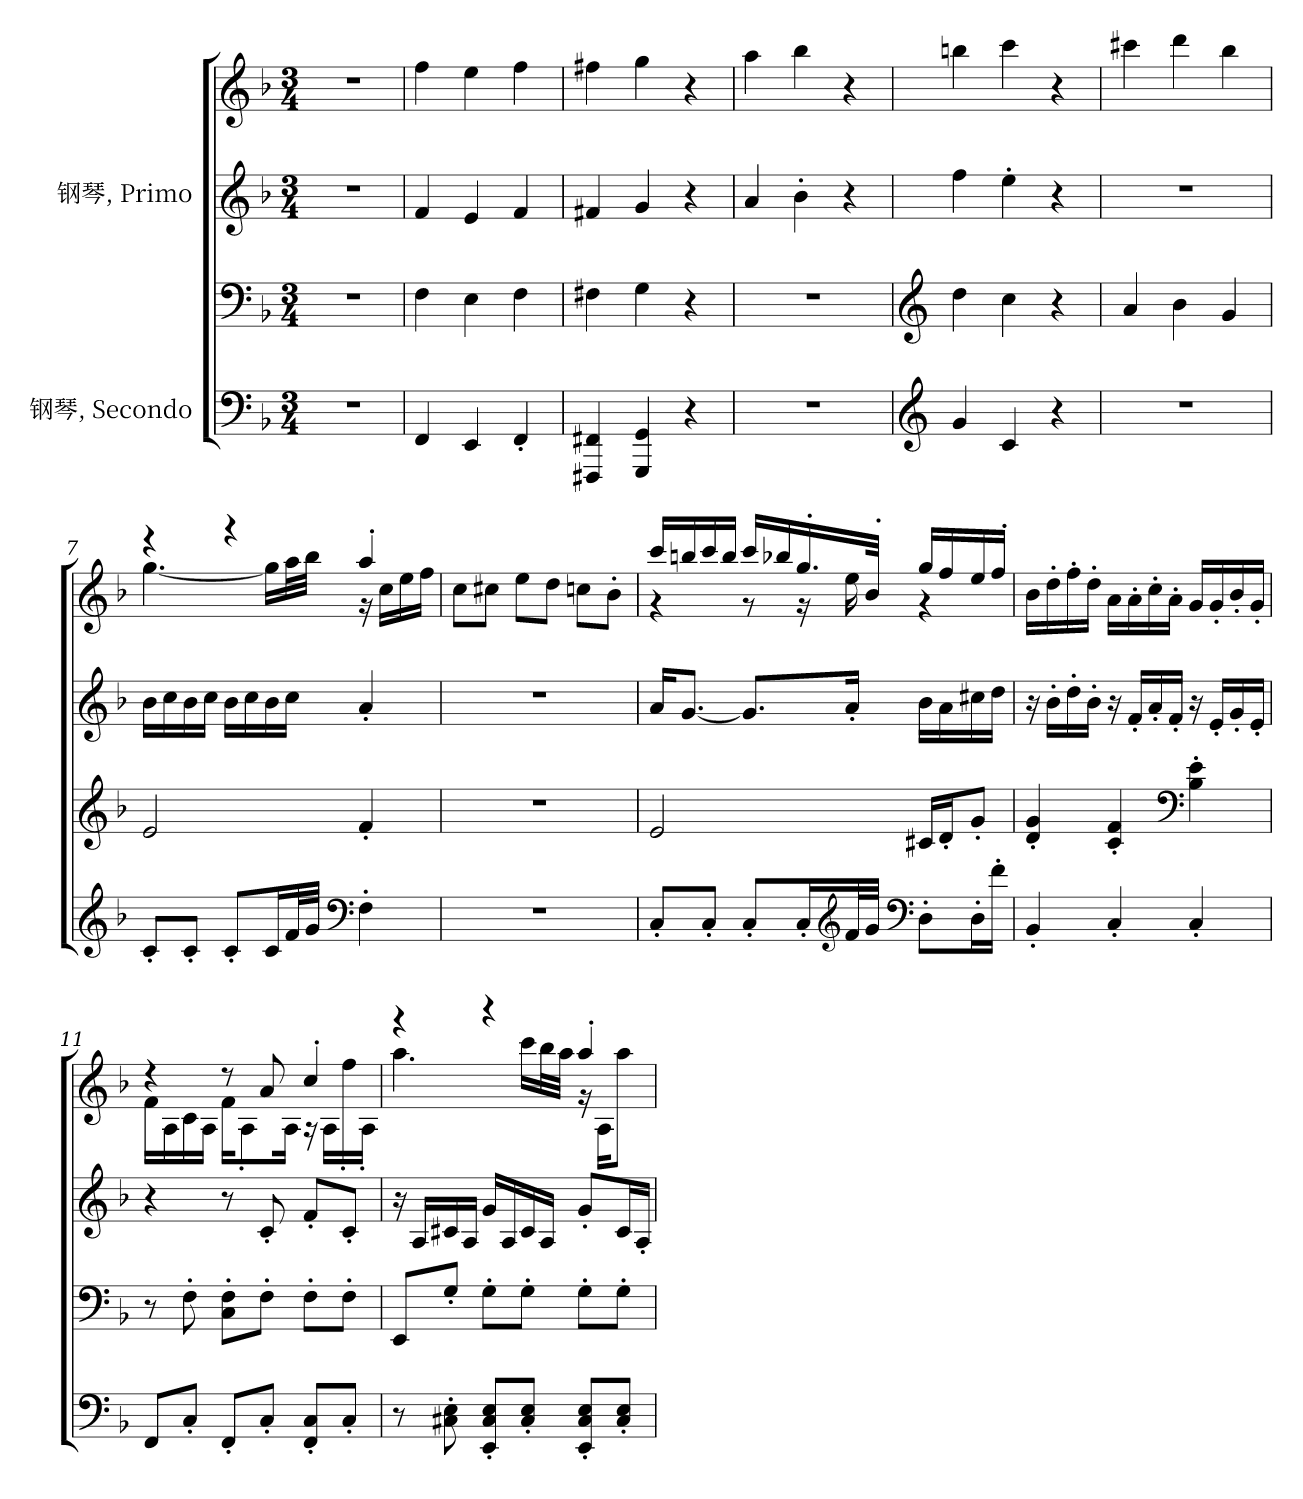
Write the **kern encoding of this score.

**kern	**kern	**kern	**kern
*part2	*part2	*part1	*part1
*staff4	*staff3	*staff2	*staff1
*I"钢琴, Secondo	*	*I"钢琴, Primo	*
*clefF4	*clefF4	*clefG2	*clefG2
*k[b-]	*k[b-]	*k[b-]	*k[b-]
*M3/4	*M3/4	*M3/4	*M3/4
*MM50	*MM50	*MM50	*MM50
=1	=1	=1	=1
2.r	2.r	2.r	2.r
=2	=2	=2	=2
4FF/	4F\	4f/	4ff\
4EE/	4E\	4e/	4ee\
4FF'/	4F\	4f/	4ff\
=3	=3	=3	=3
4FFF#X/ 4FF#X/	4F#X\	4f#X/	4ff#X\
4GGG/ 4GG/	4G\	4g/	4gg\
4r	4r	4r	4r
=4	=4	=4	=4
2.r	2.r	4a/	4aa\
.	.	4b-'\	4bb-\
.	.	4r	4r
=5	=5	=5	=5
*clefG2	*clefG2	*	*
4g/	4dd\	4ff\	4bbn\
4c/	4cc\	4ee'\	4ccc\
4r	4r	4r	4r
=6	=6	=6	=6
2.r	4a/	2.r	4ccc#X\
.	4b-\	.	4ddd\
.	4g/	.	4bb-\
!!LO:LB:g=z
=7	=7	=7	=7
*	*	*	*^
8c'/L	2e/	16b-\LL	4r	[4.gg\
.	.	16cc\	.	.
8c'/J	.	16b-\	.	.
.	.	16cc\JJ	.	.
8c'/L	.	16b-\LL	4r	.
.	.	16cc\	.	.
16c/L	.	16b-\	.	16gg\LL]
32f/L	.	16cc\JJ	.	32aa\L
32g/JJJ	.	.	.	32bb-\JJJ
*clefF4	*	*	*	*
4F'\	4f'/	4a'/	4aa'/	16r
.	.	.	.	16cc\LL
.	.	.	.	16ee\
.	.	.	.	16ff\JJ
*	*	*	*v	*v
=8	=8	=8	=8
2.r	2.r	2.r	8cc\L
.	.	.	8cc#X\J
.	.	.	8ee\L
.	.	.	8dd\J
.	.	.	8ccn\L
.	.	.	8b-'\J
=9	=9	=9	=9
*	*	*	*^
8C'/L	2e/	16a/KL	16ccc/LL	4r
.	.	[8.g/J	16bbn/	.
8C'/J	.	.	16ccc/	.
.	.	.	16bb/JJ	.
8C'/L	.	8.g/L]	16ccc/LL	8r
.	.	.	16bb-X/	.
16C'/L	.	.	16.gg'/	16r
*clefG2	*	*	*	*
32f/L	.	16a'/Jk	.	16ee\
32g/JJJ	.	.	32b-'/JJk	.
*clefF4	*	*	*	*
8D'\L	16c#X/LL	16b-\LL	16gg/LL	4r
.	16d'/J	16a\	16ff/	.
16D'\L	8g'/J	16cc#X\	16ee/	.
16f'\JJ	.	16dd\JJ	16ff'/JJ	.
*	*	*	*v	*v
!!LO:LB:g=z
=10	=10	=10	=10
4BB-'/	4d/' 4g/'	16r	16b-\LL
.	.	16b-'\LL	16dd'\
.	.	16dd'\	16ff'\
*	*	*	*MM45
.	.	16b-'\JJ	16dd'\JJ
4C'/	4c/' 4f/'	16r	16a\LL
.	.	16f'/LL	16a'\
*	*	*	*MM40
.	.	16a'/	16cc'\
.	.	16f'/JJ	16a'\JJ
*	*clefF4	*	*
4C'/	4B-\' 4e\'	16r	16g/LL
*	*	*	*MM35
.	.	16e'/LL	16g'/
.	.	16g'/	16b-'/
.	.	16e'/JJ	16g'/JJ
=11	=11	=11	=11
*	*	*	*MM30
*	*	*	*^
8FF/L	8r	4r	4r	16f\LL
.	.	.	.	16A\
8C'/J	8F'\	.	.	16c\
.	.	.	.	16A\JJ
8FF'/L	8C\' 8F\'L	8r	8r	16f\KL
.	.	.	.	8A'\
8C'/J	8F'\J	8c'/	8a/	.
.	.	.	.	16A\Jk
8FF/' 8C/'L	8F'\L	8f'/L	4cc'/	16r
.	.	.	.	16A\LL
8C'/J	8F'\J	8c'/J	.	16ff'\
.	.	.	.	16A'\JJ
=12	=12	=12	=12	=12
8r	8EE/L	16r	4r	4.aa\
.	.	16A/LL	.	.
8C#X\' 8E\'	8G'/J	16c#X/	.	.
.	.	16A/JJ	.	.
8EE/' 8C#/' 8E/'L	8G'\L	16g/LL	4r	.
.	.	16A/	.	.
8C#/' 8E/'J	8G'\J	16c#/	.	16ccc\LL
.	.	16A/JJ	.	32bb-\L
.	.	.	.	32aa\JJJ
8EE/' 8C#/' 8E/'L	8G'\L	8g'/L	4aa'/	16r
.	.	.	.	16A\KL
8C#/' 8E/'J	8G'\J	16c#/L	.	8aa\J
.	.	16A'/JJ	.	.
*	*	*	*v	*v
=	=	=	=
*-	*-	*-	*-
